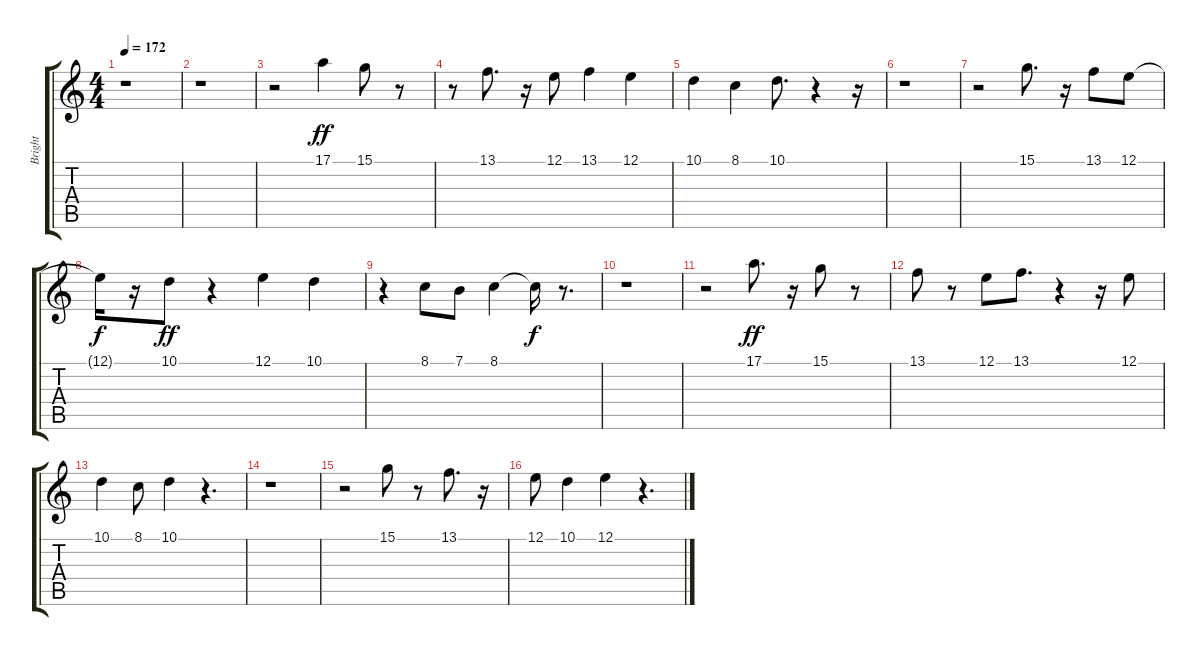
\track ("Bright" "Bright") {instrument fx5brightness}
\staff {score tabs}
\tuning (E4 B3 G3 D3 A2 E2) {hide}
\ts (4 4)
\tempo 172
\clef g2
\ks c
r.1{dy ff} |
r.1 |
r.2 17.1.4 15.1.8 r.8 |
r.8 13.1.8{d} r.16 12.1.8 13.1.4 12.1.4 |
10.1.4 8.1.4 10.1.8{d} r.4 r.16 |
r.1 |
r.2 15.1.8{d} r.16 13.1.8 12.1.8 |
12.1{t}.16{dy f} r.16 10.1.8{dy ff} r.4 12.1.4 10.1.4 |
r.4 8.1.8 7.1.8 8.1.4 8.1{t}.16{dy f} r.8{d} |
r.1 |
r.2 17.1.8{d dy ff} r.16 15.1.8 r.8 |
13.1.8 r.8 12.1.8 13.1.8{d} r.4 r.16 12.1.8 |
10.1.4 8.1.8 10.1.4 r.4{d} |
r.1 |
r.2 15.1.8 r.8 13.1.8{d} r.16 |
12.1.8 10.1.4 12.1.4 r.4{d}
